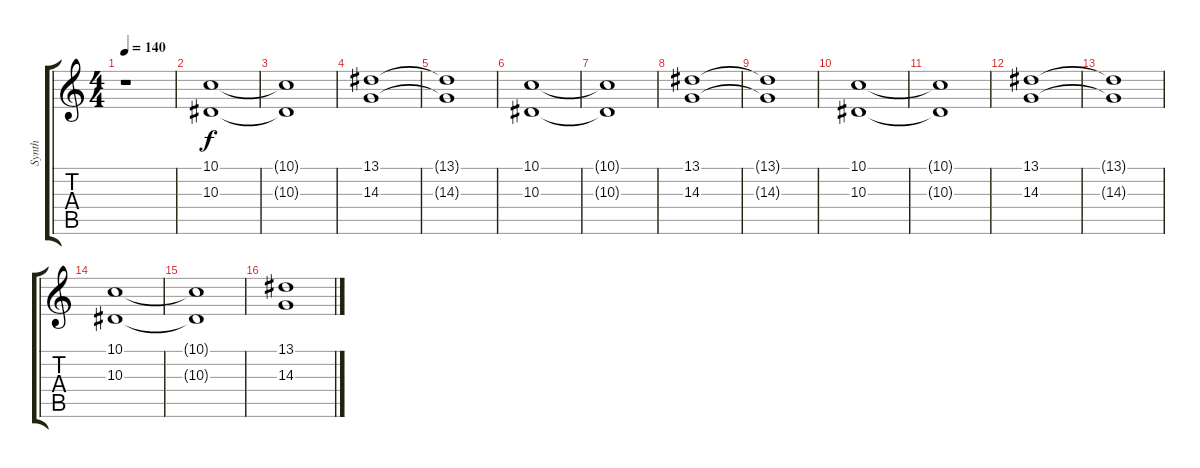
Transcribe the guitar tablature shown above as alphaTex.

\track ("Synth" "Synth") {instrument pad8sweep}
\staff {score tabs}
\tuning (D4 A3 F3 C3 G2 C2) {hide}
\ts (4 4)
\tempo 140
\clef g2
\ks c
r.1{dy f} |
(10.1 10.3).1{instrument pad8sweep} |
(10.1{t} 10.3{t}).1 |
(13.1 14.3).1 |
(13.1{t} 14.3{t}).1 |
(10.1 10.3).1 |
(10.1{t} 10.3{t}).1 |
(13.1 14.3).1 |
(13.1{t} 14.3{t}).1 |
(10.1 10.3).1 |
(10.1{t} 10.3{t}).1 |
(13.1 14.3).1 |
(13.1{t} 14.3{t}).1 |
(10.1 10.3).1 |
(10.1{t} 10.3{t}).1 |
(13.1 14.3).1
